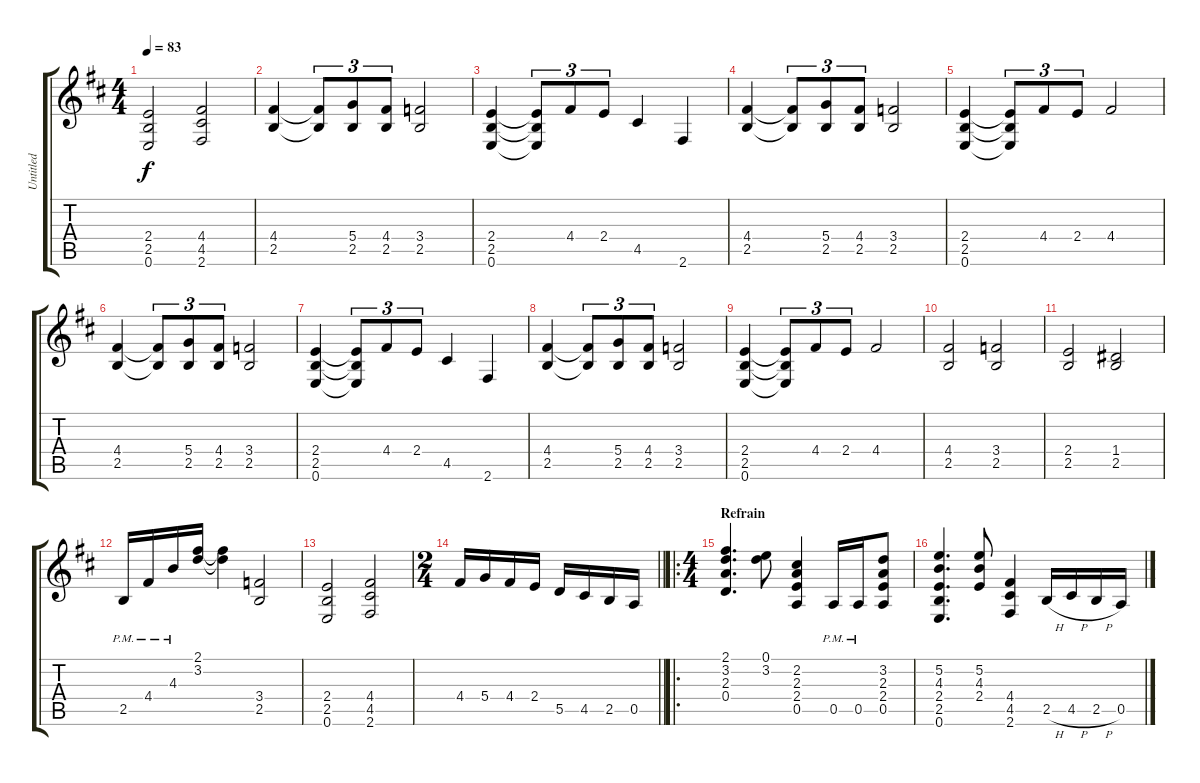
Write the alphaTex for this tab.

\track ("Untitled" "Untitled") {instrument distortionguitar}
\staff {score tabs}
\tuning (E4 B3 G3 D3 A2 E2) {hide}
\ts (4 4)
\tempo 83
\clef g2
\ks d
(2.4 2.5 0.6).2{dy f} (4.4 4.5 2.6).2 |
(4.4 2.5).4 (4.4{t} 2.5{t}).8{tu (3 2)} (5.4 2.5).8{tu (3 2)} (4.4 2.5).8{tu (3 2)} (3.4 2.5).2 |
(2.4 2.5 0.6).4 (2.4{t} 2.5{t} 0.6{t}).8{tu (3 2)} 4.4.8{tu (3 2)} 2.4.8{tu (3 2)} 4.5.4 2.6.4 |
(4.4 2.5).4 (4.4{t} 2.5{t}).8{tu (3 2)} (5.4 2.5).8{tu (3 2)} (4.4 2.5).8{tu (3 2)} (3.4 2.5).2 |
(2.4 2.5 0.6).4 (2.4{t} 2.5{t} 0.6{t}).8{tu (3 2)} 4.4.8{tu (3 2)} 2.4.8{tu (3 2)} 4.4.2 |
(4.4 2.5).4 (4.4{t} 2.5{t}).8{tu (3 2)} (5.4 2.5).8{tu (3 2)} (4.4 2.5).8{tu (3 2)} (3.4 2.5).2 |
(2.4 2.5 0.6).4 (2.4{t} 2.5{t} 0.6{t}).8{tu (3 2)} 4.4.8{tu (3 2)} 2.4.8{tu (3 2)} 4.5.4 2.6.4 |
(4.4 2.5).4 (4.4{t} 2.5{t}).8{tu (3 2)} (5.4 2.5).8{tu (3 2)} (4.4 2.5).8{tu (3 2)} (3.4 2.5).2 |
(2.4 2.5 0.6).4 (2.4{t} 2.5{t} 0.6{t}).8{tu (3 2)} 4.4.8{tu (3 2)} 2.4.8{tu (3 2)} 4.4.2 |
(4.4 2.5).2 (3.4 2.5).2 |
(2.4 2.5).2 (1.4 2.5).2 |
2.5{pm}.16 4.4{pm}.16 4.3{pm}.16 (2.1 3.2).16 (2.1{t} 3.2{t}).4 (3.4 2.5).2 |
(2.4 2.5 0.6).2 (4.4 4.5 2.6).2 |
\ts (2 4)
\barLineRight lightlight
4.4.16 5.4.16 4.4.16 2.4.16 5.5.16 4.5.16 2.5.16 0.5.16 |
\ro
\ts (4 4)
\section ("" "Refrain")
(2.1 3.2 2.3 0.4).4{d} (0.1 3.2).8 (2.2 2.3 2.4 0.5).4 0.5{pm}.16 0.5{pm}.16 (3.2 2.3 2.4 0.5).8 |
(5.2 4.3 2.4 2.5 0.6).4{d} (5.2 4.3 2.4).8 (4.4 4.5 2.6).4 2.5{h}.16 4.5{h}.16 2.5{h}.16 0.5.16
